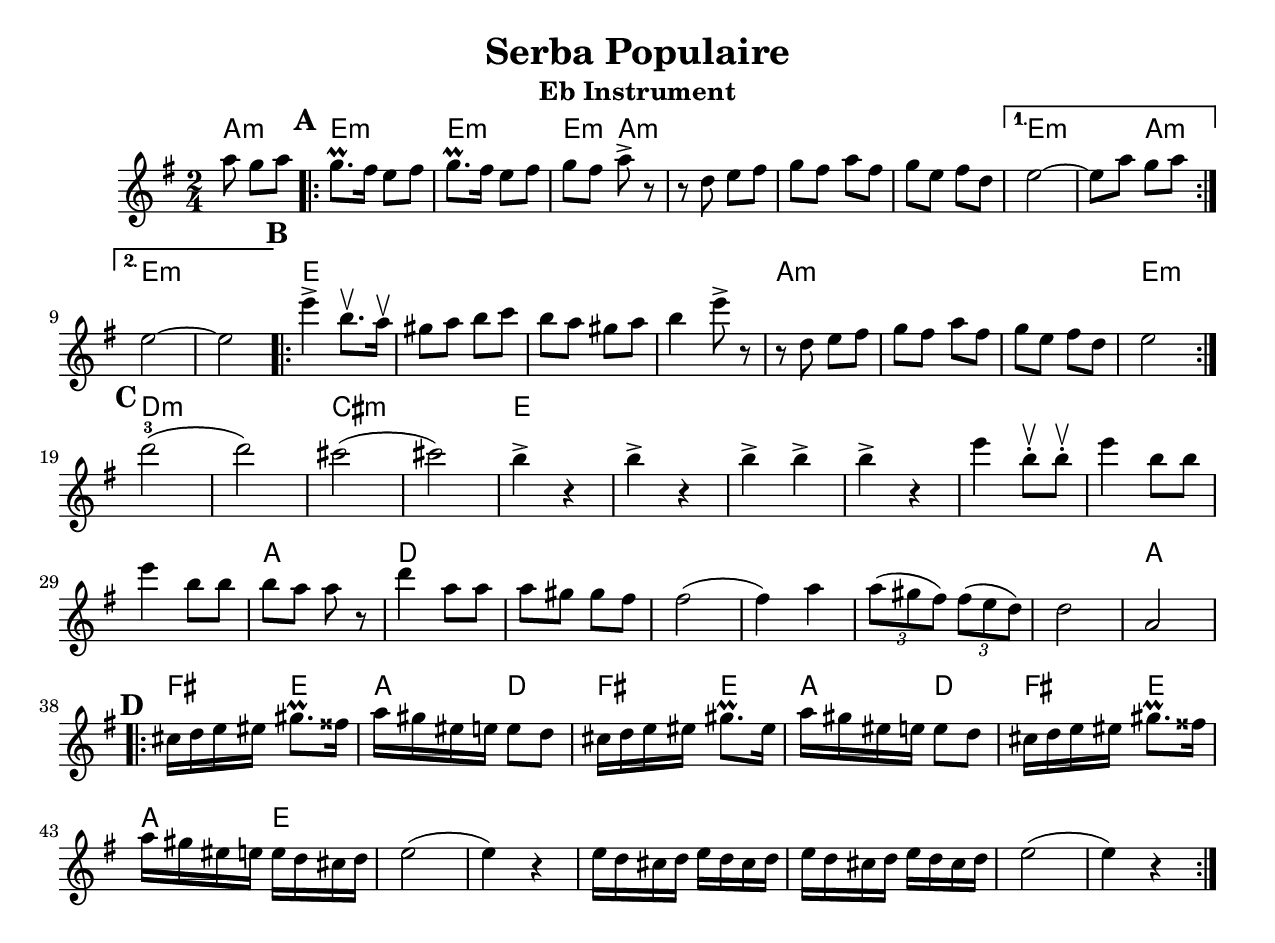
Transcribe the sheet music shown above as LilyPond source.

\version "2.18.0"
\include "english.ly"
\pointAndClickOff
\paper{
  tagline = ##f
  print-all-headers = ##t
  #(set-paper-size "letter")
}
date = #(strftime "%d-%m-%Y" (localtime (current-time)))

%\markup{ \italic{ " Updated " \date  }  }

%\markup{ Got something to say? }

global = {
  \clef treble
  \key e \minor
  \time 2/4
  \set Score.markFormatter = #format-mark-box-alphabet
}

%#################################### Melody ########################
melody = \relative c''' {
  \global
  \partial 8*3  a8 g a  %lead in notes

  \repeat volta 2{
    \mark \default
    g8.\prall fs16 e8 fs |
    g8.\prall fs16 e8 fs |
    g8 fs a-> r

    r8 d, e fs
    g fs a fs
    g e fs d


  }
  \alternative{
    {e2~ e8 a g a}
    {e2 ~ e2}
  }

  \repeat volta 2{
    \mark \default
    e'4->  b8.\upbow a16\upbow|
    gs8 a b c|
    b a gs a|
    b4 e8-> r|

    r8 d, e fs
    g fs a fs
    g e fs d|
    e2
  }
  \break
  \mark \default
  d'2-3  (d)
  cs2  (cs)
  b4->r
  b4 -> r|
  b4-> b4->
  b4-> r%7 beats + r?
  e4 b8\upbow-. b\upbow-.
  e4 b8 b
  e4 b8 b|
  b8 a a r
  d4 a8 a
  a8 gs gs fs
  fs2 (fs4) a|
  \tuplet 3/2{a8 (gs fs)} \tuplet 3/2{fs8 (e d)}
  d2
  a2
  \break
  \repeat volta 2{
    \mark \default
    cs16  d e es gs8.\prall fss16|
    a16 gs es e e8 d
    cs16 d e es gs8.\prall es16|
    a16 gs es e e8 d
    cs16 d e es gs8.\prall fss16|
    a16 gs es e e d cs d
    e2 (e4)r
    e16 d cs d e d cs d
    e16 d cs d e d cs d
    e2 (e4)r
  }
}
harmonies = \chordmode {
  a8*3:m e2:m e2:m e4:m
  a4*7:m
  %r2*3
  e4*3:m
  a4:m
  e2*2:m
  %b=============
  e2*4
  %r2*3
  a2*3:m
  %r2*2
  e2:m
  %c==============
  d2*2:m
  %r2
  cs2*2:m
  %r2
  e2*7
  %r2*6
  a2 d2*6
  %r2*5
  a2
  %d===============
  fs4 e4 a4 d4
  fs4 e4 a4 d4
  fs4 e4 a4 e4

}


\score {
  <<
    \new ChordNames {
      \set chordChanges = ##f
      \harmonies
    }
    \new Staff
    \melody
  >>
  \header{
    title= "Serba Populaire"
    subtitle=""
    composer= ""
    instrument = "Eb Instrument"
    arranger= ""
  }
  \layout{indent = 1.0\cm}
  \midi {
    \tempo 4 = 120

    % \midi { }
  }
}
%{
% more verses:
\markup{}
\markup {
  \fill-line {
    \hspace #0.1 % distance from left margin
    \column {
      \line { "1."
	\column {
	  ""
	}
      }
      \hspace #0.2 % vertical distance between verses
      \line { "2."
	\column {
	 ""
	}
      }
    }
    \hspace #0.1  % horiz. distance between columns
    \column {
      \line { "3."
	\column {
	  ""
	}
      }
      \hspace #0.2 % distance between verses
      \line { "4."
	\column {
	 ""
	}
      }
    }
    \hspace #0.1 % distance to right margin
  }
}

%}
